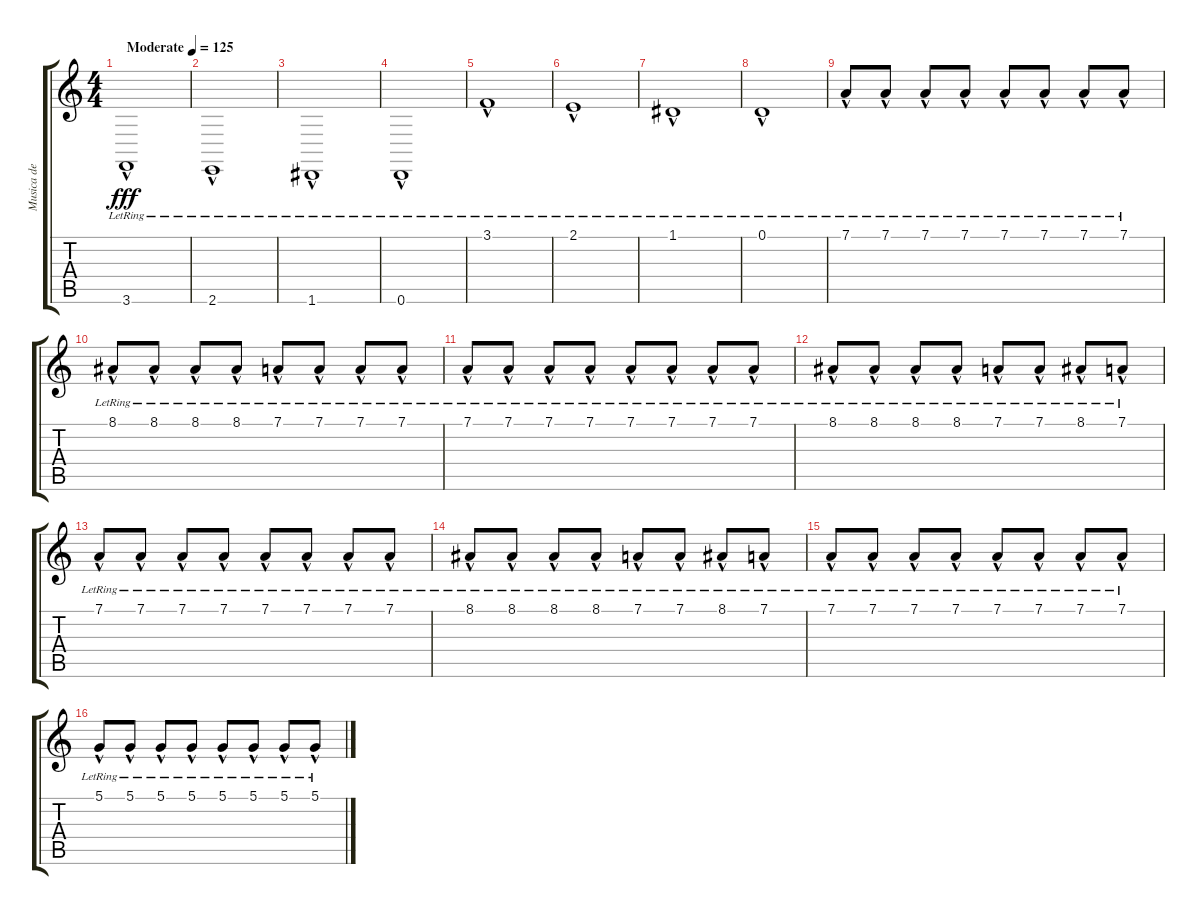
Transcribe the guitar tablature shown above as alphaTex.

\track ("Musica de fondo" "Musica de ") {instrument stringensemble1}
\staff {score tabs}
\tuning (D4 A3 F3 C3 G2 D2) {hide}
\ts (4 4)
\tempo (125 "Moderate")
\clef g2
\ks c
3.6{hac lr}.1{dy fff instrument stringensemble1} |
2.6{hac lr}.1 |
1.6{hac lr}.1 |
0.6{hac lr}.1 |
3.1{hac lr}.1 |
2.1{hac lr}.1 |
1.1{hac lr}.1 |
0.1{hac lr}.1 |
7.1{hac lr}.8 7.1{hac lr}.8 7.1{hac lr}.8 7.1{hac lr}.8 7.1{hac lr}.8 7.1{hac lr}.8 7.1{hac lr}.8 7.1{hac lr}.8 |
8.1{hac lr}.8 8.1{hac lr}.8 8.1{hac lr}.8 8.1{hac lr}.8 7.1{hac lr}.8 7.1{hac lr}.8 7.1{hac lr}.8 7.1{hac lr}.8 |
7.1{hac lr}.8 7.1{hac lr}.8 7.1{hac lr}.8 7.1{hac lr}.8 7.1{hac lr}.8 7.1{hac lr}.8 7.1{hac lr}.8 7.1{hac lr}.8 |
8.1{hac lr}.8 8.1{hac lr}.8 8.1{hac lr}.8 8.1{hac lr}.8 7.1{hac lr}.8 7.1{hac lr}.8 8.1{hac lr}.8 7.1{hac lr}.8 |
7.1{hac lr}.8 7.1{hac lr}.8 7.1{hac lr}.8 7.1{hac lr}.8 7.1{hac lr}.8 7.1{hac lr}.8 7.1{hac lr}.8 7.1{hac lr}.8 |
8.1{hac lr}.8 8.1{hac lr}.8 8.1{hac lr}.8 8.1{hac lr}.8 7.1{hac lr}.8 7.1{hac lr}.8 8.1{hac lr}.8 7.1{hac lr}.8 |
7.1{hac lr}.8 7.1{hac lr}.8 7.1{hac lr}.8 7.1{hac lr}.8 7.1{hac lr}.8 7.1{hac lr}.8 7.1{hac lr}.8 7.1{hac lr}.8 |
5.1{hac lr}.8{volume 10} 5.1{hac lr}.8 5.1{hac lr}.8 5.1{hac lr}.8 5.1{hac lr}.8 5.1{hac lr}.8 5.1{hac lr}.8 5.1{hac lr}.8
